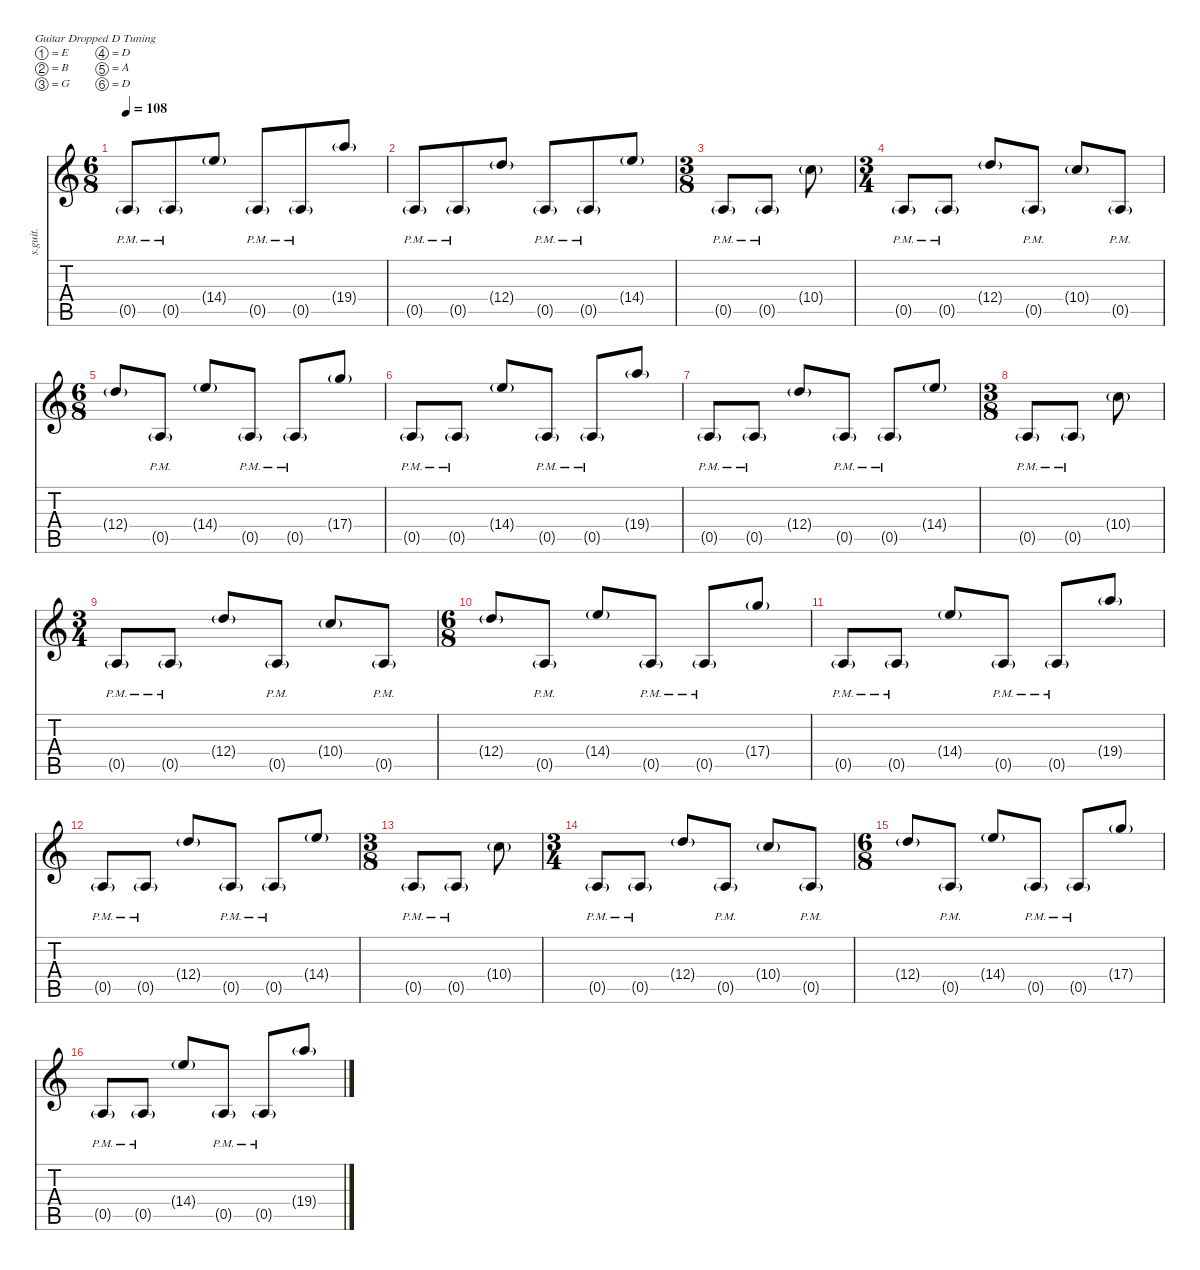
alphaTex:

\defaultSystemsLayout 4
\hideDynamics
\bracketExtendMode nobrackets
\track ("Adam Jones (Guitar II)" "s.guit.") {instrument distortionguitar}
\staff {score tabs}
\tuning (E4 B3 G3 D3 A2 D2)
\ts (6 8)
\tempo 108
\clef g2
\ks c
0.5{g pm}.8{lyrics (0 "") lyrics (1 "") lyrics (2 "") lyrics (3 "") lyrics (4 "") dy fff} 0.5{g pm}.8{lyrics (0 "") lyrics (1 "") lyrics (2 "") lyrics (3 "") lyrics (4 "")} 14.4{g}.8{lyrics (0 "") lyrics (1 "") lyrics (2 "") lyrics (3 "") lyrics (4 "")} 0.5{g pm}.8{lyrics (0 "") lyrics (1 "") lyrics (2 "") lyrics (3 "") lyrics (4 "")} 0.5{g pm}.8{lyrics (0 "") lyrics (1 "") lyrics (2 "") lyrics (3 "") lyrics (4 "")} 19.4{g}.8{lyrics (0 "") lyrics (1 "") lyrics (2 "") lyrics (3 "") lyrics (4 "")} |
0.5{g pm}.8{lyrics (0 "") lyrics (1 "") lyrics (2 "") lyrics (3 "") lyrics (4 "")} 0.5{g pm}.8{lyrics (0 "") lyrics (1 "") lyrics (2 "") lyrics (3 "") lyrics (4 "")} 12.4{g}.8{lyrics (0 "") lyrics (1 "") lyrics (2 "") lyrics (3 "") lyrics (4 "")} 0.5{g pm}.8{lyrics (0 "") lyrics (1 "") lyrics (2 "") lyrics (3 "") lyrics (4 "")} 0.5{g pm}.8{lyrics (0 "") lyrics (1 "") lyrics (2 "") lyrics (3 "") lyrics (4 "")} 14.4{g}.8{lyrics (0 "") lyrics (1 "") lyrics (2 "") lyrics (3 "") lyrics (4 "")} |
\ts (3 8)
\beaming (8 2 2 2 2)
0.5{g pm}.8{lyrics (0 "") lyrics (1 "") lyrics (2 "") lyrics (3 "") lyrics (4 "")} 0.5{g pm}.8{lyrics (0 "") lyrics (1 "") lyrics (2 "") lyrics (3 "") lyrics (4 "")} 10.4{g}.8{lyrics (0 "") lyrics (1 "") lyrics (2 "") lyrics (3 "") lyrics (4 "")} |
\ts (3 4)
\beaming (8 2 2 2 2)
0.5{g pm}.8{lyrics (0 "") lyrics (1 "") lyrics (2 "") lyrics (3 "") lyrics (4 "")} 0.5{g pm}.8{lyrics (0 "") lyrics (1 "") lyrics (2 "") lyrics (3 "") lyrics (4 "")} 12.4{g}.8{lyrics (0 "") lyrics (1 "") lyrics (2 "") lyrics (3 "") lyrics (4 "")} 0.5{g pm}.8{lyrics (0 "") lyrics (1 "") lyrics (2 "") lyrics (3 "") lyrics (4 "")} 10.4{g}.8{lyrics (0 "") lyrics (1 "") lyrics (2 "") lyrics (3 "") lyrics (4 "")} 0.5{g pm}.8{lyrics (0 "") lyrics (1 "") lyrics (2 "") lyrics (3 "") lyrics (4 "")} |
\ts (6 8)
\beaming (8 2 2 2 2)
12.4{g}.8{lyrics (0 "") lyrics (1 "") lyrics (2 "") lyrics (3 "") lyrics (4 "")} 0.5{g pm}.8{lyrics (0 "") lyrics (1 "") lyrics (2 "") lyrics (3 "") lyrics (4 "")} 14.4{g}.8{lyrics (0 "") lyrics (1 "") lyrics (2 "") lyrics (3 "") lyrics (4 "")} 0.5{g pm}.8{lyrics (0 "") lyrics (1 "") lyrics (2 "") lyrics (3 "") lyrics (4 "")} 0.5{g pm}.8{lyrics (0 "") lyrics (1 "") lyrics (2 "") lyrics (3 "") lyrics (4 "")} 17.4{g}.8{lyrics (0 "") lyrics (1 "") lyrics (2 "") lyrics (3 "") lyrics (4 "")} |
0.5{g pm}.8{lyrics (0 "") lyrics (1 "") lyrics (2 "") lyrics (3 "") lyrics (4 "")} 0.5{g pm}.8{lyrics (0 "") lyrics (1 "") lyrics (2 "") lyrics (3 "") lyrics (4 "")} 14.4{g}.8{lyrics (0 "") lyrics (1 "") lyrics (2 "") lyrics (3 "") lyrics (4 "")} 0.5{g pm}.8{lyrics (0 "") lyrics (1 "") lyrics (2 "") lyrics (3 "") lyrics (4 "")} 0.5{g pm}.8{lyrics (0 "") lyrics (1 "") lyrics (2 "") lyrics (3 "") lyrics (4 "")} 19.4{g}.8{lyrics (0 "") lyrics (1 "") lyrics (2 "") lyrics (3 "") lyrics (4 "")} |
0.5{g pm}.8{lyrics (0 "") lyrics (1 "") lyrics (2 "") lyrics (3 "") lyrics (4 "")} 0.5{g pm}.8{lyrics (0 "") lyrics (1 "") lyrics (2 "") lyrics (3 "") lyrics (4 "")} 12.4{g}.8{lyrics (0 "") lyrics (1 "") lyrics (2 "") lyrics (3 "") lyrics (4 "")} 0.5{g pm}.8{lyrics (0 "") lyrics (1 "") lyrics (2 "") lyrics (3 "") lyrics (4 "")} 0.5{g pm}.8{lyrics (0 "") lyrics (1 "") lyrics (2 "") lyrics (3 "") lyrics (4 "")} 14.4{g}.8{lyrics (0 "") lyrics (1 "") lyrics (2 "") lyrics (3 "") lyrics (4 "")} |
\ts (3 8)
\beaming (8 2 2 2 2)
0.5{g pm}.8{lyrics (0 "") lyrics (1 "") lyrics (2 "") lyrics (3 "") lyrics (4 "")} 0.5{g pm}.8{lyrics (0 "") lyrics (1 "") lyrics (2 "") lyrics (3 "") lyrics (4 "")} 10.4{g}.8{lyrics (0 "") lyrics (1 "") lyrics (2 "") lyrics (3 "") lyrics (4 "")} |
\ts (3 4)
\beaming (8 2 2 2 2)
0.5{g pm}.8{lyrics (0 "") lyrics (1 "") lyrics (2 "") lyrics (3 "") lyrics (4 "")} 0.5{g pm}.8{lyrics (0 "") lyrics (1 "") lyrics (2 "") lyrics (3 "") lyrics (4 "")} 12.4{g}.8{lyrics (0 "") lyrics (1 "") lyrics (2 "") lyrics (3 "") lyrics (4 "")} 0.5{g pm}.8{lyrics (0 "") lyrics (1 "") lyrics (2 "") lyrics (3 "") lyrics (4 "")} 10.4{g}.8{lyrics (0 "") lyrics (1 "") lyrics (2 "") lyrics (3 "") lyrics (4 "")} 0.5{g pm}.8{lyrics (0 "") lyrics (1 "") lyrics (2 "") lyrics (3 "") lyrics (4 "")} |
\ts (6 8)
\beaming (8 2 2 2 2)
12.4{g}.8{lyrics (0 "") lyrics (1 "") lyrics (2 "") lyrics (3 "") lyrics (4 "")} 0.5{g pm}.8{lyrics (0 "") lyrics (1 "") lyrics (2 "") lyrics (3 "") lyrics (4 "")} 14.4{g}.8{lyrics (0 "") lyrics (1 "") lyrics (2 "") lyrics (3 "") lyrics (4 "")} 0.5{g pm}.8{lyrics (0 "") lyrics (1 "") lyrics (2 "") lyrics (3 "") lyrics (4 "")} 0.5{g pm}.8{lyrics (0 "") lyrics (1 "") lyrics (2 "") lyrics (3 "") lyrics (4 "")} 17.4{g}.8{lyrics (0 "") lyrics (1 "") lyrics (2 "") lyrics (3 "") lyrics (4 "")} |
0.5{g pm}.8{lyrics (0 "") lyrics (1 "") lyrics (2 "") lyrics (3 "") lyrics (4 "")} 0.5{g pm}.8{lyrics (0 "") lyrics (1 "") lyrics (2 "") lyrics (3 "") lyrics (4 "")} 14.4{g}.8{lyrics (0 "") lyrics (1 "") lyrics (2 "") lyrics (3 "") lyrics (4 "")} 0.5{g pm}.8{lyrics (0 "") lyrics (1 "") lyrics (2 "") lyrics (3 "") lyrics (4 "")} 0.5{g pm}.8{lyrics (0 "") lyrics (1 "") lyrics (2 "") lyrics (3 "") lyrics (4 "")} 19.4{g}.8{lyrics (0 "") lyrics (1 "") lyrics (2 "") lyrics (3 "") lyrics (4 "")} |
0.5{g pm}.8{lyrics (0 "") lyrics (1 "") lyrics (2 "") lyrics (3 "") lyrics (4 "")} 0.5{g pm}.8{lyrics (0 "") lyrics (1 "") lyrics (2 "") lyrics (3 "") lyrics (4 "")} 12.4{g}.8{lyrics (0 "") lyrics (1 "") lyrics (2 "") lyrics (3 "") lyrics (4 "")} 0.5{g pm}.8{lyrics (0 "") lyrics (1 "") lyrics (2 "") lyrics (3 "") lyrics (4 "")} 0.5{g pm}.8{lyrics (0 "") lyrics (1 "") lyrics (2 "") lyrics (3 "") lyrics (4 "")} 14.4{g}.8{lyrics (0 "") lyrics (1 "") lyrics (2 "") lyrics (3 "") lyrics (4 "")} |
\ts (3 8)
\beaming (8 2 2 2 2)
0.5{g pm}.8{lyrics (0 "") lyrics (1 "") lyrics (2 "") lyrics (3 "") lyrics (4 "")} 0.5{g pm}.8{lyrics (0 "") lyrics (1 "") lyrics (2 "") lyrics (3 "") lyrics (4 "")} 10.4{g}.8{lyrics (0 "") lyrics (1 "") lyrics (2 "") lyrics (3 "") lyrics (4 "")} |
\ts (3 4)
\beaming (8 2 2 2 2)
0.5{g pm}.8{lyrics (0 "") lyrics (1 "") lyrics (2 "") lyrics (3 "") lyrics (4 "")} 0.5{g pm}.8{lyrics (0 "") lyrics (1 "") lyrics (2 "") lyrics (3 "") lyrics (4 "")} 12.4{g}.8{lyrics (0 "") lyrics (1 "") lyrics (2 "") lyrics (3 "") lyrics (4 "")} 0.5{g pm}.8{lyrics (0 "") lyrics (1 "") lyrics (2 "") lyrics (3 "") lyrics (4 "")} 10.4{g}.8{lyrics (0 "") lyrics (1 "") lyrics (2 "") lyrics (3 "") lyrics (4 "")} 0.5{g pm}.8{lyrics (0 "") lyrics (1 "") lyrics (2 "") lyrics (3 "") lyrics (4 "")} |
\ts (6 8)
\beaming (8 2 2 2 2)
12.4{g}.8{lyrics (0 "") lyrics (1 "") lyrics (2 "") lyrics (3 "") lyrics (4 "")} 0.5{g pm}.8{lyrics (0 "") lyrics (1 "") lyrics (2 "") lyrics (3 "") lyrics (4 "")} 14.4{g}.8{lyrics (0 "") lyrics (1 "") lyrics (2 "") lyrics (3 "") lyrics (4 "")} 0.5{g pm}.8{lyrics (0 "") lyrics (1 "") lyrics (2 "") lyrics (3 "") lyrics (4 "")} 0.5{g pm}.8{lyrics (0 "") lyrics (1 "") lyrics (2 "") lyrics (3 "") lyrics (4 "")} 17.4{g}.8{lyrics (0 "") lyrics (1 "") lyrics (2 "") lyrics (3 "") lyrics (4 "")} |
0.5{g pm}.8{lyrics (0 "") lyrics (1 "") lyrics (2 "") lyrics (3 "") lyrics (4 "")} 0.5{g pm}.8{lyrics (0 "") lyrics (1 "") lyrics (2 "") lyrics (3 "") lyrics (4 "")} 14.4{g}.8{lyrics (0 "") lyrics (1 "") lyrics (2 "") lyrics (3 "") lyrics (4 "")} 0.5{g pm}.8{lyrics (0 "") lyrics (1 "") lyrics (2 "") lyrics (3 "") lyrics (4 "")} 0.5{g pm}.8{lyrics (0 "") lyrics (1 "") lyrics (2 "") lyrics (3 "") lyrics (4 "")} 19.4{g}.8{lyrics (0 "") lyrics (1 "") lyrics (2 "") lyrics (3 "") lyrics (4 "")}
